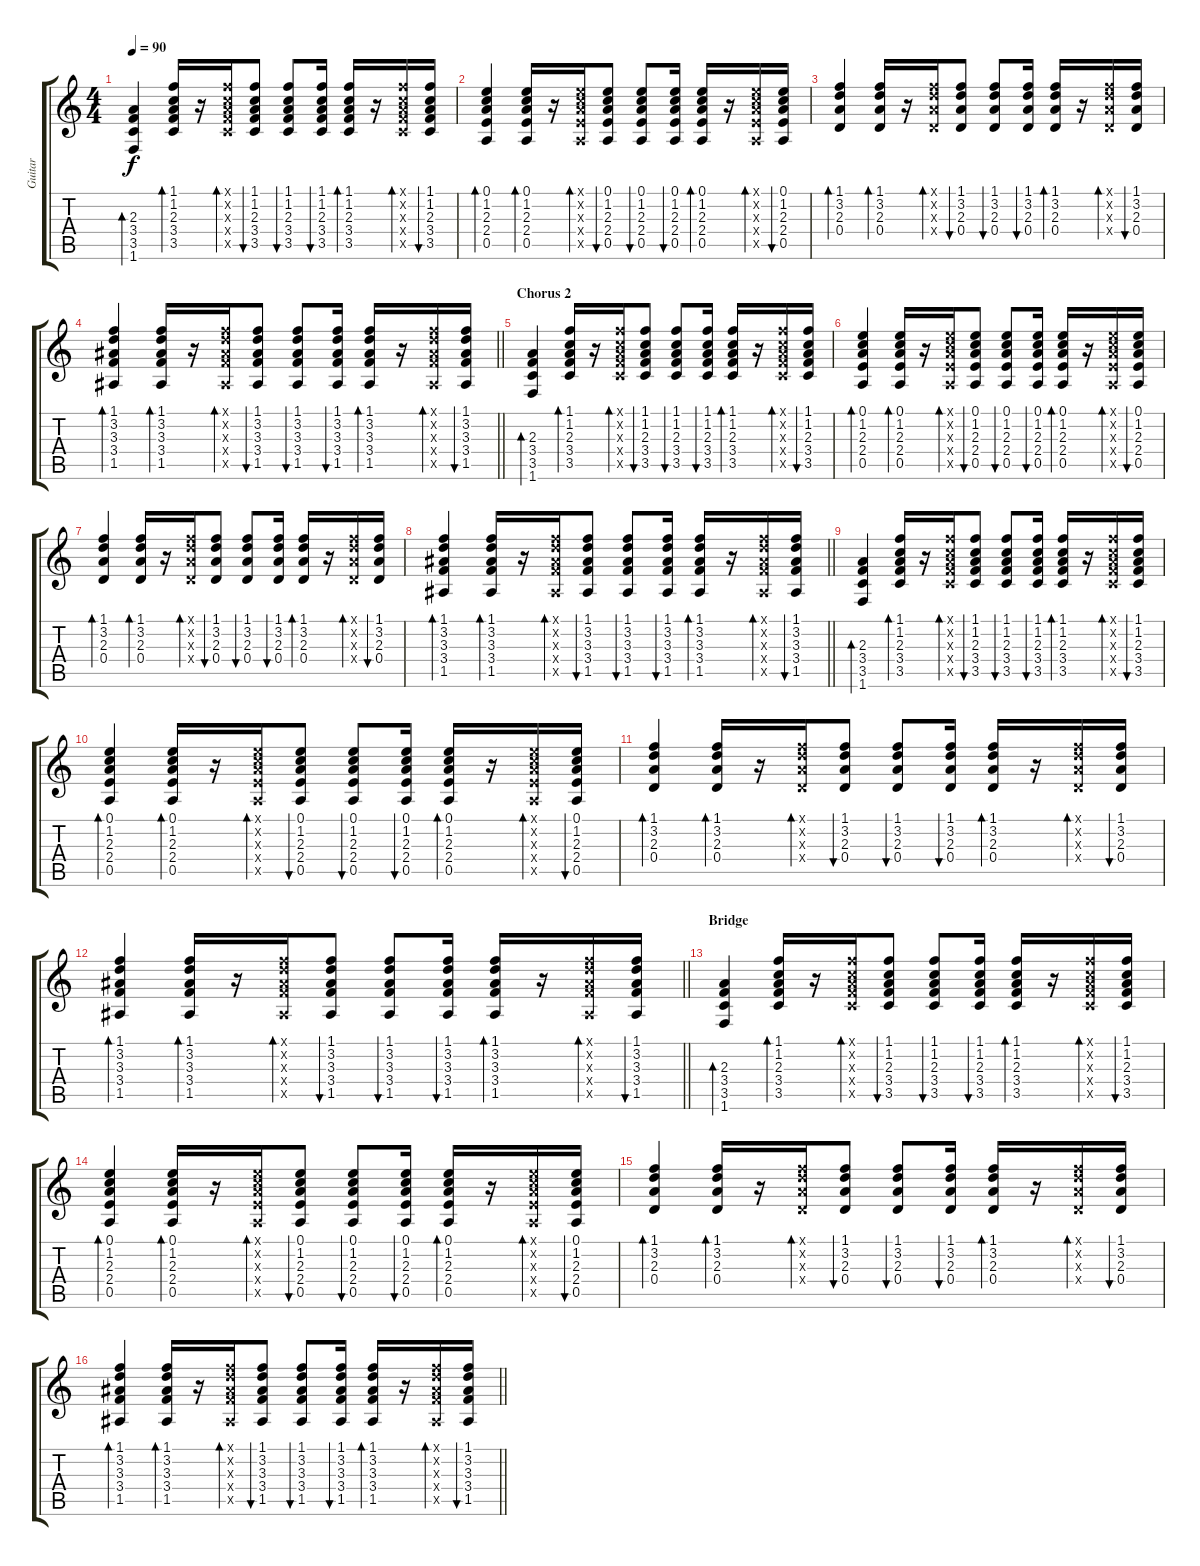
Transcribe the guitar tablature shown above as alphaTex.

\track ("Guitar" "Guitar") {instrument acousticguitarnylon}
\staff {score tabs}
\tuning (E4 B3 G3 D3 A2 E2) {hide}
\ts (4 4)
\tempo 90
\clef g2
\ks c
(2.3 3.4 3.5 1.6).4{bd 30 dy f} (1.1 1.2 2.3 3.4 3.5).16{bd 30} r.16 (1.1{x} 1.2{x} 2.3{x} 3.4{x} 3.5{x}).16{bd 30} (1.1 1.2 2.3 3.4 3.5).8{bu 30} (1.1 1.2 2.3 3.4 3.5).8{bu 30} (1.1 1.2 2.3 3.4 3.5).16{bu 30} (1.1 1.2 2.3 3.4 3.5).16{bd 30} r.16 (1.1{x} 1.2{x} 2.3{x} 3.4{x} 3.5{x}).16{bd 30} (1.1 1.2 2.3 3.4 3.5).16{bu 30} |
(0.1 1.2 2.3 2.4 0.5).4{bd 30} (0.1 1.2 2.3 2.4 0.5).16{bd 30} r.16 (0.1{x} 1.2{x} 2.3{x} 2.4{x} 0.5{x}).16{bd 30} (0.1 1.2 2.3 2.4 0.5).8{bu 30} (0.1 1.2 2.3 2.4 0.5).8{bu 30} (0.1 1.2 2.3 2.4 0.5).16{bu 30} (0.1 1.2 2.3 2.4 0.5).16{bd 30} r.16 (0.1{x} 1.2{x} 2.3{x} 2.4{x} 0.5{x}).16{bd 30} (0.1 1.2 2.3 2.4 0.5).16{bu 30} |
(1.1 3.2 2.3 0.4).4{bd 30} (1.1 3.2 2.3 0.4).16{bd 30} r.16 (1.1{x} 3.2{x} 2.3{x} 0.4{x}).16{bd 30} (1.1 3.2 2.3 0.4).8{bu 30} (1.1 3.2 2.3 0.4).8{bu 30} (1.1 3.2 2.3 0.4).16{bu 30} (1.1 3.2 2.3 0.4).16{bd 30} r.16 (1.1{x} 3.2{x} 2.3{x} 0.4{x}).16{bd 30} (1.1 3.2 2.3 0.4).16{bu 30} |
\barLineRight lightlight
(1.1 3.2 3.3 3.4 1.5).4{bd 30} (1.1 3.2 3.3 3.4 1.5).16{bd 30} r.16 (1.1{x} 3.2{x} 3.3{x} 3.4{x} 1.5{x}).16{bd 30} (1.1 3.2 3.3 3.4 1.5).8{bu 30} (1.1 3.2 3.3 3.4 1.5).8{bu 30} (1.1 3.2 3.3 3.4 1.5).16{bu 30} (1.1 3.2 3.3 3.4 1.5).16{bd 30} r.16 (1.1{x} 3.2{x} 3.3{x} 3.4{x} 1.5{x}).16{bd 30} (1.1 3.2 3.3 3.4 1.5).16{bu 30} |
\section ("" "Chorus 2")
(2.3 3.4 3.5 1.6).4{bd 30} (1.1 1.2 2.3 3.4 3.5).16{bd 30} r.16 (1.1{x} 1.2{x} 2.3{x} 3.4{x} 3.5{x}).16{bd 30} (1.1 1.2 2.3 3.4 3.5).8{bu 30} (1.1 1.2 2.3 3.4 3.5).8{bu 30} (1.1 1.2 2.3 3.4 3.5).16{bu 30} (1.1 1.2 2.3 3.4 3.5).16{bd 30} r.16 (1.1{x} 1.2{x} 2.3{x} 3.4{x} 3.5{x}).16{bd 30} (1.1 1.2 2.3 3.4 3.5).16{bu 30} |
(0.1 1.2 2.3 2.4 0.5).4{bd 30} (0.1 1.2 2.3 2.4 0.5).16{bd 30} r.16 (0.1{x} 1.2{x} 2.3{x} 2.4{x} 0.5{x}).16{bd 30} (0.1 1.2 2.3 2.4 0.5).8{bu 30} (0.1 1.2 2.3 2.4 0.5).8{bu 30} (0.1 1.2 2.3 2.4 0.5).16{bu 30} (0.1 1.2 2.3 2.4 0.5).16{bd 30} r.16 (0.1{x} 1.2{x} 2.3{x} 2.4{x} 0.5{x}).16{bd 30} (0.1 1.2 2.3 2.4 0.5).16{bu 30} |
(1.1 3.2 2.3 0.4).4{bd 30} (1.1 3.2 2.3 0.4).16{bd 30} r.16 (1.1{x} 3.2{x} 2.3{x} 0.4{x}).16{bd 30} (1.1 3.2 2.3 0.4).8{bu 30} (1.1 3.2 2.3 0.4).8{bu 30} (1.1 3.2 2.3 0.4).16{bu 30} (1.1 3.2 2.3 0.4).16{bd 30} r.16 (1.1{x} 3.2{x} 2.3{x} 0.4{x}).16{bd 30} (1.1 3.2 2.3 0.4).16{bu 30} |
\barLineRight lightlight
(1.1 3.2 3.3 3.4 1.5).4{bd 30} (1.1 3.2 3.3 3.4 1.5).16{bd 30} r.16 (1.1{x} 3.2{x} 3.3{x} 3.4{x} 1.5{x}).16{bd 30} (1.1 3.2 3.3 3.4 1.5).8{bu 30} (1.1 3.2 3.3 3.4 1.5).8{bu 30} (1.1 3.2 3.3 3.4 1.5).16{bu 30} (1.1 3.2 3.3 3.4 1.5).16{bd 30} r.16 (1.1{x} 3.2{x} 3.3{x} 3.4{x} 1.5{x}).16{bd 30} (1.1 3.2 3.3 3.4 1.5).16{bu 30} |
(2.3 3.4 3.5 1.6).4{bd 30} (1.1 1.2 2.3 3.4 3.5).16{bd 30} r.16 (1.1{x} 1.2{x} 2.3{x} 3.4{x} 3.5{x}).16{bd 30} (1.1 1.2 2.3 3.4 3.5).8{bu 30} (1.1 1.2 2.3 3.4 3.5).8{bu 30} (1.1 1.2 2.3 3.4 3.5).16{bu 30} (1.1 1.2 2.3 3.4 3.5).16{bd 30} r.16 (1.1{x} 1.2{x} 2.3{x} 3.4{x} 3.5{x}).16{bd 30} (1.1 1.2 2.3 3.4 3.5).16{bu 30} |
(0.1 1.2 2.3 2.4 0.5).4{bd 30} (0.1 1.2 2.3 2.4 0.5).16{bd 30} r.16 (0.1{x} 1.2{x} 2.3{x} 2.4{x} 0.5{x}).16{bd 30} (0.1 1.2 2.3 2.4 0.5).8{bu 30} (0.1 1.2 2.3 2.4 0.5).8{bu 30} (0.1 1.2 2.3 2.4 0.5).16{bu 30} (0.1 1.2 2.3 2.4 0.5).16{bd 30} r.16 (0.1{x} 1.2{x} 2.3{x} 2.4{x} 0.5{x}).16{bd 30} (0.1 1.2 2.3 2.4 0.5).16{bu 30} |
(1.1 3.2 2.3 0.4).4{bd 30} (1.1 3.2 2.3 0.4).16{bd 30} r.16 (1.1{x} 3.2{x} 2.3{x} 0.4{x}).16{bd 30} (1.1 3.2 2.3 0.4).8{bu 30} (1.1 3.2 2.3 0.4).8{bu 30} (1.1 3.2 2.3 0.4).16{bu 30} (1.1 3.2 2.3 0.4).16{bd 30} r.16 (1.1{x} 3.2{x} 2.3{x} 0.4{x}).16{bd 30} (1.1 3.2 2.3 0.4).16{bu 30} |
\barLineRight lightlight
(1.1 3.2 3.3 3.4 1.5).4{bd 30} (1.1 3.2 3.3 3.4 1.5).16{bd 30} r.16 (1.1{x} 3.2{x} 3.3{x} 3.4{x} 1.5{x}).16{bd 30} (1.1 3.2 3.3 3.4 1.5).8{bu 30} (1.1 3.2 3.3 3.4 1.5).8{bu 30} (1.1 3.2 3.3 3.4 1.5).16{bu 30} (1.1 3.2 3.3 3.4 1.5).16{bd 30} r.16 (1.1{x} 3.2{x} 3.3{x} 3.4{x} 1.5{x}).16{bd 30} (1.1 3.2 3.3 3.4 1.5).16{bu 30} |
\section ("" "Bridge")
(2.3 3.4 3.5 1.6).4{bd 30} (1.1 1.2 2.3 3.4 3.5).16{bd 30} r.16 (1.1{x} 1.2{x} 2.3{x} 3.4{x} 3.5{x}).16{bd 30} (1.1 1.2 2.3 3.4 3.5).8{bu 30} (1.1 1.2 2.3 3.4 3.5).8{bu 30} (1.1 1.2 2.3 3.4 3.5).16{bu 30} (1.1 1.2 2.3 3.4 3.5).16{bd 30} r.16 (1.1{x} 1.2{x} 2.3{x} 3.4{x} 3.5{x}).16{bd 30} (1.1 1.2 2.3 3.4 3.5).16{bu 30} |
(0.1 1.2 2.3 2.4 0.5).4{bd 30} (0.1 1.2 2.3 2.4 0.5).16{bd 30} r.16 (0.1{x} 1.2{x} 2.3{x} 2.4{x} 0.5{x}).16{bd 30} (0.1 1.2 2.3 2.4 0.5).8{bu 30} (0.1 1.2 2.3 2.4 0.5).8{bu 30} (0.1 1.2 2.3 2.4 0.5).16{bu 30} (0.1 1.2 2.3 2.4 0.5).16{bd 30} r.16 (0.1{x} 1.2{x} 2.3{x} 2.4{x} 0.5{x}).16{bd 30} (0.1 1.2 2.3 2.4 0.5).16{bu 30} |
(1.1 3.2 2.3 0.4).4{bd 30} (1.1 3.2 2.3 0.4).16{bd 30} r.16 (1.1{x} 3.2{x} 2.3{x} 0.4{x}).16{bd 30} (1.1 3.2 2.3 0.4).8{bu 30} (1.1 3.2 2.3 0.4).8{bu 30} (1.1 3.2 2.3 0.4).16{bu 30} (1.1 3.2 2.3 0.4).16{bd 30} r.16 (1.1{x} 3.2{x} 2.3{x} 0.4{x}).16{bd 30} (1.1 3.2 2.3 0.4).16{bu 30} |
\barLineRight lightlight
(1.1 3.2 3.3 3.4 1.5).4{bd 30} (1.1 3.2 3.3 3.4 1.5).16{bd 30} r.16 (1.1{x} 3.2{x} 3.3{x} 3.4{x} 1.5{x}).16{bd 30} (1.1 3.2 3.3 3.4 1.5).8{bu 30} (1.1 3.2 3.3 3.4 1.5).8{bu 30} (1.1 3.2 3.3 3.4 1.5).16{bu 30} (1.1 3.2 3.3 3.4 1.5).16{bd 30} r.16 (1.1{x} 3.2{x} 3.3{x} 3.4{x} 1.5{x}).16{bd 30} (1.1 3.2 3.3 3.4 1.5).16{bu 30}
